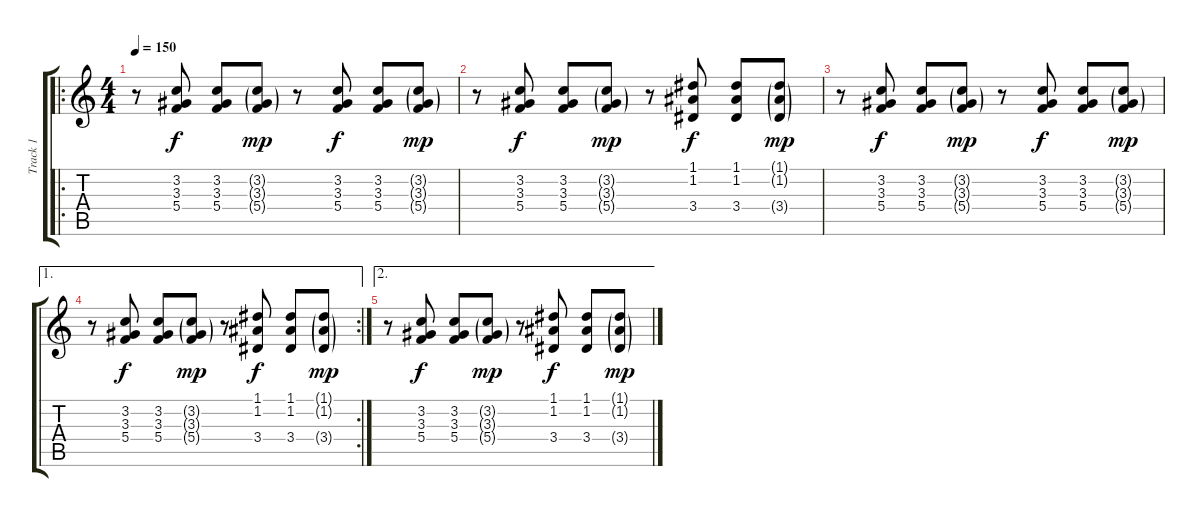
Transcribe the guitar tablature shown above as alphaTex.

\track ("Track 1" "Track 1") {instrument acousticguitarsteel}
\staff {score tabs}
\tuning (D4 A3 F3 C3 G2 D2) {hide}
\ro
\ts (4 4)
\tempo 150
\clef g2
\ks c
r.8{dy mp} (3.2 3.3 5.4).8{dy f} (3.2 3.3 5.4).8 (3.2{g} 3.3{g} 5.4{g}).8{dy mp} r.8 (3.2 3.3 5.4).8{dy f} (3.2 3.3 5.4).8 (3.2{g} 3.3{g} 5.4{g}).8{dy mp} |
r.8 (3.2 3.3 5.4).8{dy f} (3.2 3.3 5.4).8 (3.2{g} 3.3{g} 5.4{g}).8{dy mp} r.8 (1.1 1.2 3.4).8{dy f} (1.1 1.2 3.4).8 (1.1{g} 1.2{g} 3.4{g}).8{dy mp} |
r.8 (3.2 3.3 5.4).8{dy f} (3.2 3.3 5.4).8 (3.2{g} 3.3{g} 5.4{g}).8{dy mp} r.8 (3.2 3.3 5.4).8{dy f} (3.2 3.3 5.4).8 (3.2{g} 3.3{g} 5.4{g}).8{dy mp} |
\ae 1
\rc 2
r.8 (3.2 3.3 5.4).8{dy f} (3.2 3.3 5.4).8 (3.2{g} 3.3{g} 5.4{g}).8{dy mp} r.8 (1.1 1.2 3.4).8{dy f} (1.1 1.2 3.4).8 (1.1{g} 1.2{g} 3.4{g}).8{dy mp} |
\ae 2
r.8 (3.2 3.3 5.4).8{dy f} (3.2 3.3 5.4).8 (3.2{g} 3.3{g} 5.4{g}).8{dy mp} r.8 (1.1 1.2 3.4).8{dy f} (1.1 1.2 3.4).8 (1.1{g} 1.2{g} 3.4{g}).8{dy mp}
